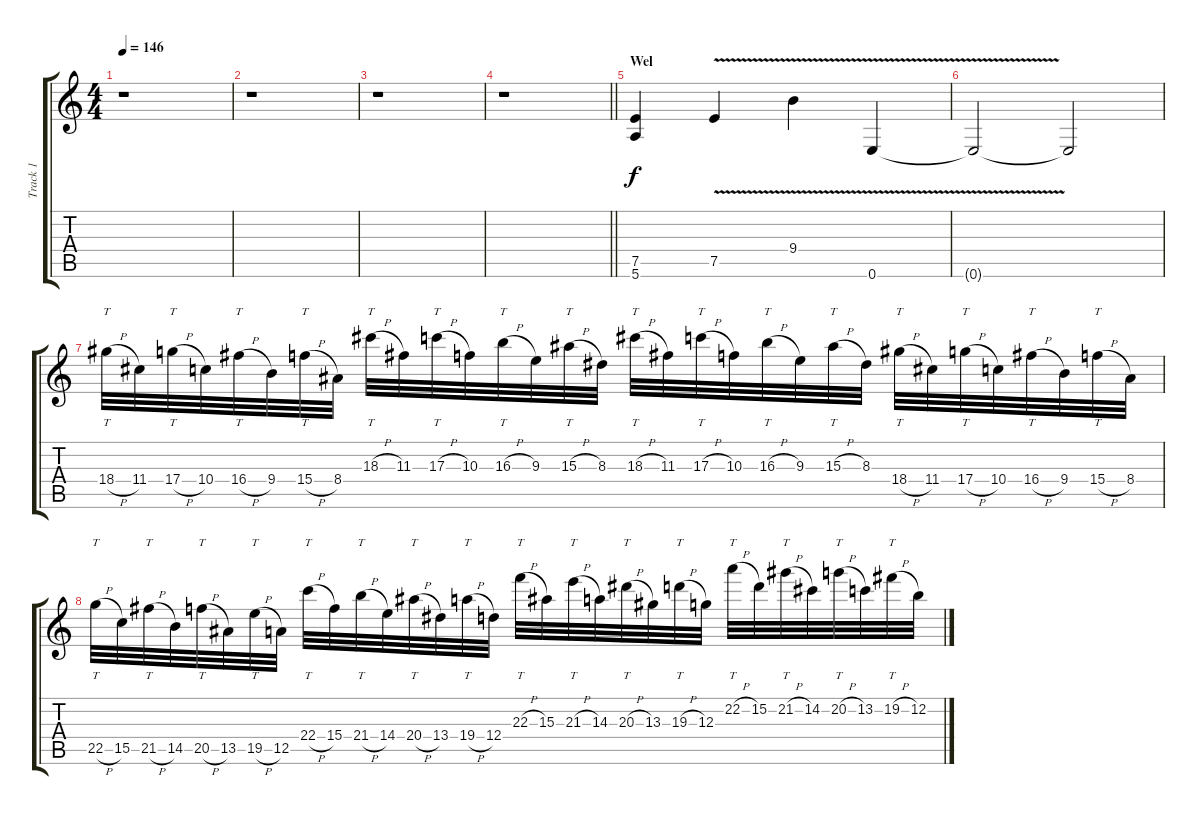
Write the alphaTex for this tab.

\track ("Track 1" "Track 1") {instrument electricguitarclean}
\staff {score tabs}
\tuning (E4 B3 G3 D3 A2 E2) {hide}
\ts (4 4)
\tempo 146
\clef g2
\ks c
r.1{dy f} |
r.1 |
r.1 |
\barLineRight lightlight
r.1 |
\section ("" "Wel")
(7.5 5.6).4{instrument overdrivenguitar} 7.5{v}.4 9.4{v}.4 0.6{v}.4 |
0.6{t}.2 0.6{t}.2 |
18.4{h}.32{tt} 11.4.32 17.4{h}.32{tt} 10.4.32 16.4{h}.32{tt} 9.4.32 15.4{h}.32{tt} 8.4.32 18.3{h}.32{tt} 11.3.32 17.3{h}.32{tt} 10.3.32 16.3{h}.32{tt} 9.3.32 15.3{h}.32{tt} 8.3.32 18.3{h}.32{tt} 11.3.32 17.3{h}.32{tt} 10.3.32 16.3{h}.32{tt} 9.3.32 15.3{h}.32{tt} 8.3.32 18.4{h}.32{tt} 11.4.32 17.4{h}.32{tt} 10.4.32 16.4{h}.32{tt} 9.4.32 15.4{h}.32{tt} 8.4.32 |
22.5{h}.32{tt} 15.5.32 21.5{h}.32{tt} 14.5.32 20.5{h}.32{tt} 13.5.32 19.5{h}.32{tt} 12.5.32 22.4{h}.32{tt} 15.4.32 21.4{h}.32{tt} 14.4.32 20.4{h}.32{tt} 13.4.32 19.4{h}.32{tt} 12.4.32 22.3{h}.32{tt} 15.3.32 21.3{h}.32{tt} 14.3.32 20.3{h}.32{tt} 13.3.32 19.3{h}.32{tt} 12.3.32 22.2{h}.32{tt} 15.2.32 21.2{h}.32{tt} 14.2.32 20.2{h}.32{tt} 13.2.32 19.2{h}.32{tt} 12.2.32
